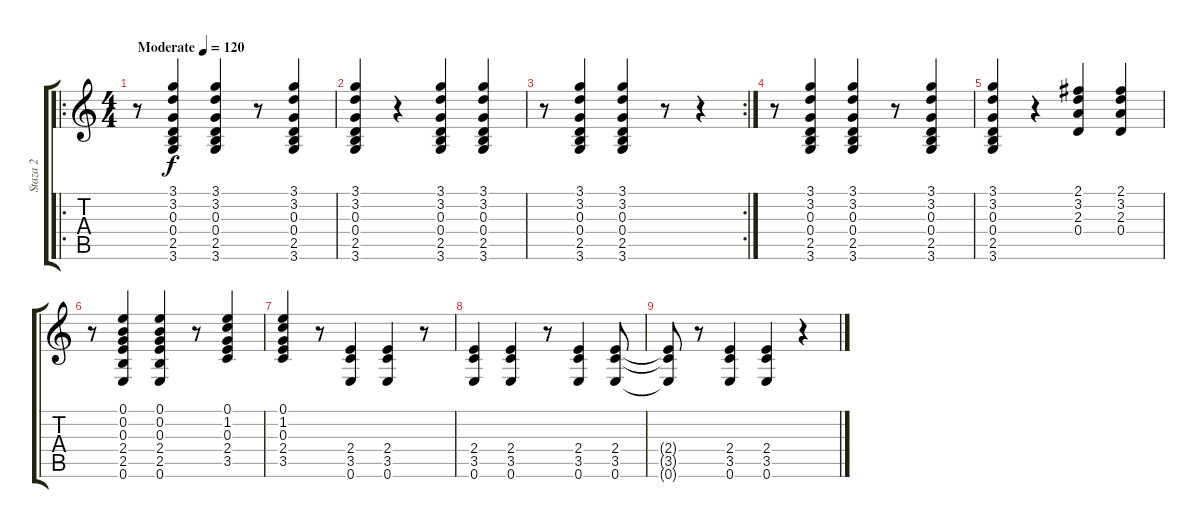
\track ("Staza 2" "Staza 2") {instrument acousticguitarsteel}
\staff {score tabs}
\tuning (E4 B3 G3 D3 A2 E2) {hide}
\ro
\ts (4 4)
\tempo (120 "Moderate")
\clef g2
\ks c
r.8{dy f instrument acousticguitarsteel} (3.1 3.2 0.3 0.4 2.5 3.6).4 (3.1 3.2 0.3 0.4 2.5 3.6).4 r.8 (3.1 3.2 0.3 0.4 2.5 3.6).4 |
(3.1 3.2 0.3 0.4 2.5 3.6).4 r.4 (3.1 3.2 0.3 0.4 2.5 3.6).4 (3.1 3.2 0.3 0.4 2.5 3.6).4 |
\rc 2
r.8 (3.1 3.2 0.3 0.4 2.5 3.6).4 (3.1 3.2 0.3 0.4 2.5 3.6).4 r.8 r.4 |
r.8 (3.1 3.2 0.3 0.4 2.5 3.6).4 (3.1 3.2 0.3 0.4 2.5 3.6).4 r.8 (3.1 3.2 0.3 0.4 2.5 3.6).4 |
(3.1 3.2 0.3 0.4 2.5 3.6).4 r.4 (2.1 3.2 2.3 0.4).4 (2.1 3.2 2.3 0.4).4 |
r.8 (0.1 0.2 0.3 2.4 2.5 0.6).4 (0.1 0.2 0.3 2.4 2.5 0.6).4 r.8 (0.1 1.2 0.3 2.4 3.5).4 |
(0.1 1.2 0.3 2.4 3.5).4 r.8 (2.4 3.5 0.6).4 (2.4 3.5 0.6).4 r.8 |
(2.4 3.5 0.6).4 (2.4 3.5 0.6).4 r.8 (2.4 3.5 0.6).4 (2.4 3.5 0.6).8 |
(2.4{t} 3.5{t} 0.6{t}).8 r.8 (2.4 3.5 0.6).4 (2.4 3.5 0.6).4 r.4
